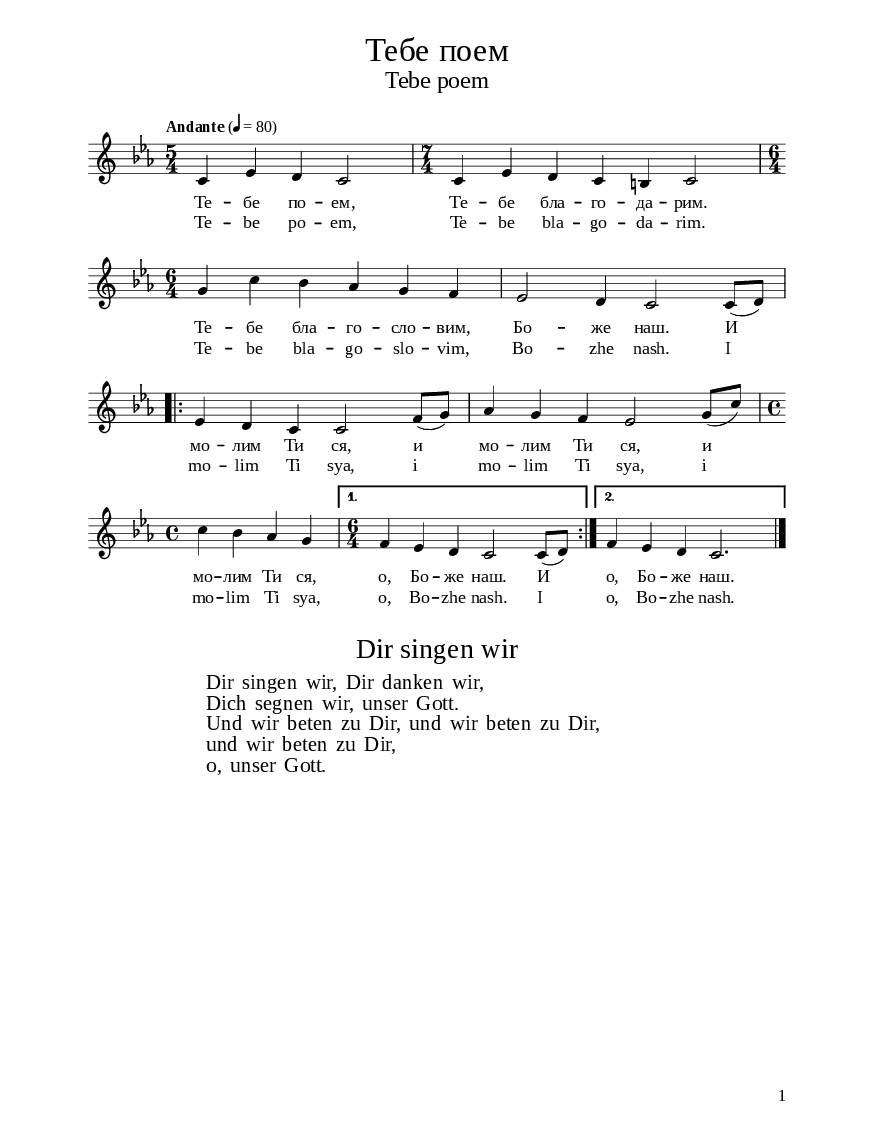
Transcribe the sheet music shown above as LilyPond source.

\version "2.24.0"

% include paper part and global functions
\include "include/globals.ily"

\bookpart {
  \include "include/bookpart-paper.ily"
  \score {
    \include "include/score-layout.ily"

    \new Voice \absolute  {
      \clef treble
      \key c \minor
      \time 5/4
      \tempoFunc "Andante" 4 "80"
      c'4 es'4 d'4 c'2 | \time 7/4 c'4 es'4 d'4 c'4 b4 c'2 |  \break
      \time 6/4 g'4 c''4 bes'4 as'4 g'4 f'4 |  es'2 d'4 c'2 c'8 ( d'8 ) | \break
      \repeat volta 2 {
        es'4 d'4 c'4 c'2 f'8 ( g'8 ) | as'4 g'4 f'4 es'2  g'8 ( c''8 ) | \time 4/4 \break
        c''4 bes'4 as'4 g'4
      } \alternative {
        { \time 6/4 f'4 es'4 d'4 c'2 c'8 ( d'8 ) }
        {
          f'4 \override Staff.BarLine.stencil = ##f es'4 d'4 c'2.
          \revert Staff.BarLine.stencil
          \bar "|."
        }
      }
    }

    \addlyrics {
      Те -- бе по -- ем, Те -- бе бла -- го -- да -- рим.
      Те -- бе бла -- го -- сло -- вим, Бо -- же наш.  И
      мо -- лим Ти ся, и  мо -- лим Ти ся,  и
      мо -- лим Ти ся, o, Бо -- же наш. И o, Бо -- же наш.
    }

    \addlyrics {
      Te -- be po -- em, Te -- be bla -- go -- da -- rim.
      Te -- be bla -- go -- slo -- vim, Bo -- zhe nash.  I
      mo -- lim Ti sya, i  mo -- lim Ti sya,  i
      mo -- lim Ti sya, o, Bo -- zhe nash. I o, Bo -- zhe nash.
    }
    \header {
      title = \titleFunc "Тебе поем" "Tebe poem"
    }

    \midi{}

  } % score




  % include foreign translation(s) of the song
  \version "2.24.0"

\markup \fill-line { \fontsize #deTitleFontSize "Dir singen wir" }
\markup \null

\markup \fontsize #deCoupletFontSize {
  \hspace #10
  \override #`(baseline-skip . ,deCoupletBaselineSkip)

  \column {
    \line { " "Dir singen wir, Dir danken wir,}

    \line { " "Dich segnen wir, unser Gott.}

    \line { " "Und wir beten zu Dir, und wir beten zu Dir,}
    \line { " " und wir beten zu Dir,}

    \line { " "o, unser Gott.}


  }
}


} % bookpart
